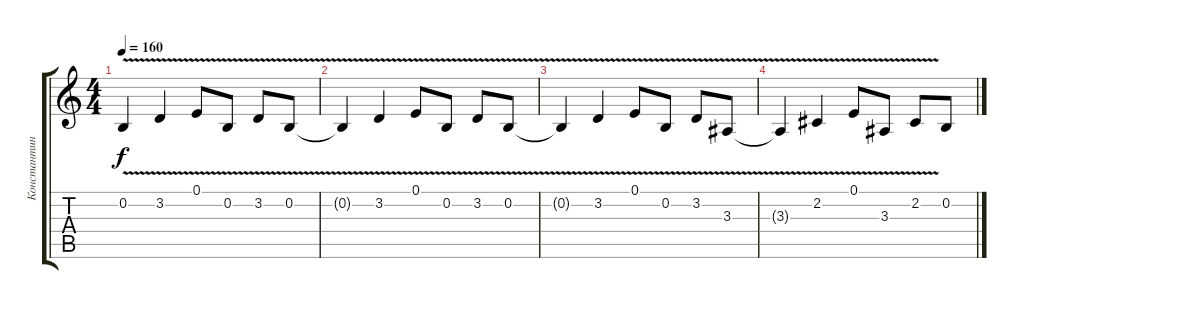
\track ("Константин Бекрев" "Константин") {instrument lead1square}
\staff {score tabs}
\tuning (E4 B3 G3 D3 A2 E2) {hide}
\ts (4 4)
\tempo 160
\clef g2
\ks c
0.2{v t}.4{dy f} 3.2{v}.4 0.1{v}.8 0.2{v}.8 3.2{v}.8 0.2{v}.8 |
0.2{t}.4 3.2{v}.4 0.1{v}.8 0.2{v}.8 3.2{v}.8 0.2{v}.8 |
0.2{t}.4 3.2{v}.4 0.1{v}.8 0.2{v}.8 3.2{v}.8 3.3{v}.8 |
3.3{t}.4 2.2{v}.4 0.1{v}.8 3.3{v}.8 2.2{v}.8 0.2.8
